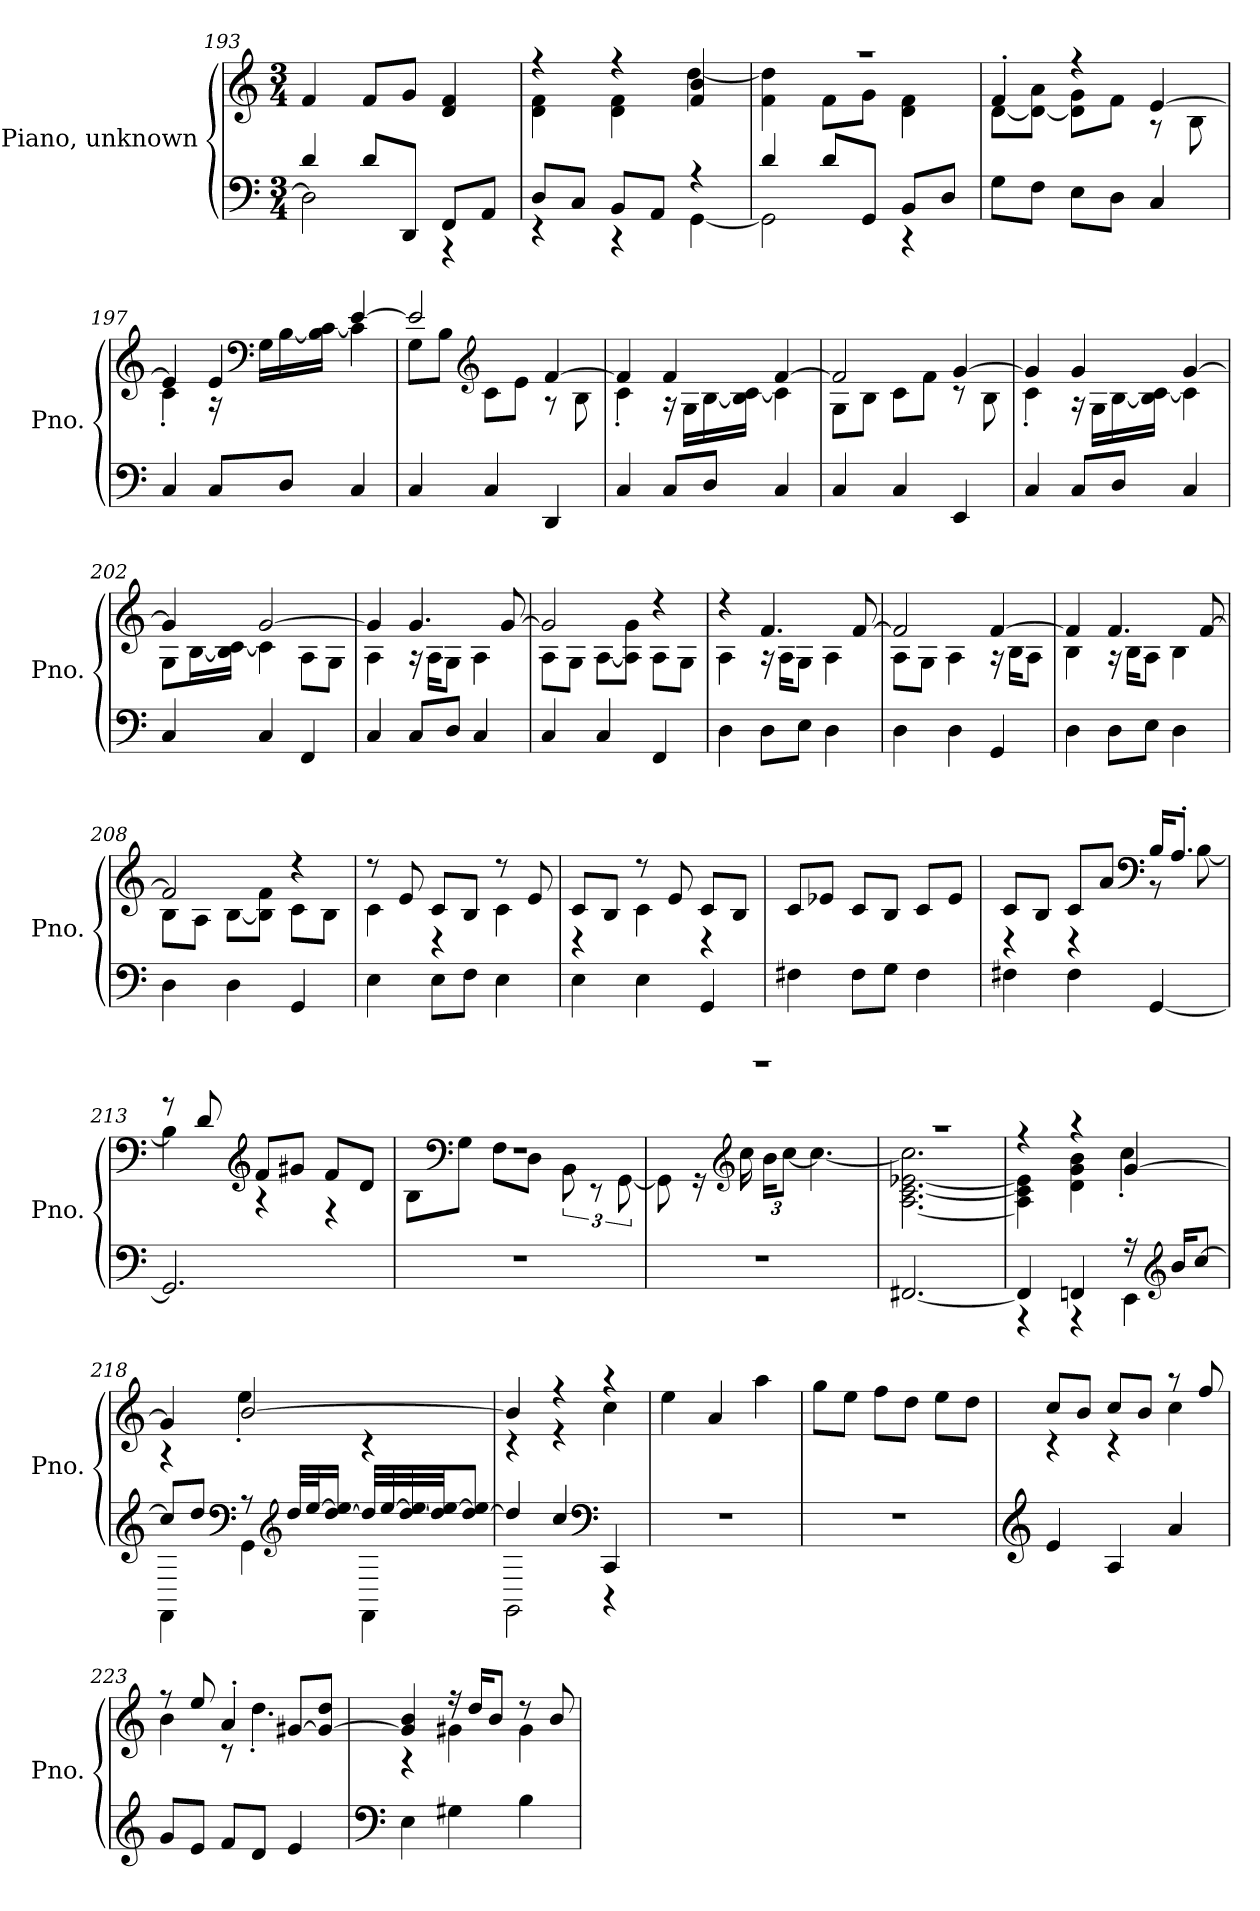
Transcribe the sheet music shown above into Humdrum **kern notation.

**kern	**kern
*part1	*part1
*staff2	*staff1
*I"Piano, unknown	*
*I'Pno.	*
*clefF4	*clefG2
*k[]	*k[]
*M3/4	*M3/4
=193	=193
*^	*
4d/	2D\]	4f/
8d/L	.	8f/L
8DD/J	.	8g/J
8FF/L	4r	4d/ 4f/
8AA/J	.	.
!!LO:LB:g=z
=194	=194	=194
*	*	*^
8D/L	4r	4r	4d\ 4f\
8C/J	.	.	.
8BB/L	4r	4r	4d\ 4f\
8AA/J	.	.	.
4r	[4GG\	4f/ 4b/	[4dd\
=195	=195	=195	=195
4d/	2GG\]	2.r	4f\ 4dd\]
8d/L	.	.	8f\L
8GG/J	.	.	8g\J
8BB/L	4r	.	4d\ 4f\
8D/J	.	.	.
*v	*v	*	*
=196	=196	=196
8G\L	4f'/	[8d\L
8F\J	.	8d\_ 8a\J
8E\L	4r	8d\] 8g\L
8D\J	.	8f\J
4C/	[4e/	8r
.	.	8B\
=197	=197	=197
4C/	4e/]	4c'\
8C/L	4e/	16r
*	*clefF4	*
.	.	16G\LL
8D/J	.	[16B\
.	.	16B\] [16c\JJ
4C/	[4e/	4c\]
=198	=198	=198
4C/	2e/]	8G\L
.	.	8B\J
*	*clefG2	*
4C/	.	8c\L
.	.	8e\J
4DD/	[4f/	8r
.	.	8B\
!!LO:LB:g=z	!!
=199	=199	=199
4C/	4f/]	4c'\
8C/L	4f/	16r
.	.	16G\LL
8D/J	.	[16B\
.	.	16B\] [16c\JJ
4C/	[4f/	4c\]
=200	=200	=200
4C/	2f/]	8G\L
.	.	8B\J
4C/	.	8c\L
.	.	8f\J
4EE/	[4g/	8r
.	.	8B\
=201	=201	=201
4C/	4g/]	4c'\
8C/L	4g/	16r
.	.	16G\LL
8D/J	.	[16B\
.	.	16B\] [16c\JJ
4C/	[4g/	4c\]
=202	=202	=202
4C/	4g/]	8G\L
.	.	[16B\L
.	.	16B\] [16c\JJ
4C/	[2g/	4c\]
4FF/	.	8A\L
.	.	8G\J
=203	=203	=203
4C/	4g/]	4A\
8C/L	4.g/	16r
.	.	16A\KL
8D/J	.	8G\J
4C/	.	4A\
.	[8g/	.
!!LO:LB:g=z	!!
=204	=204	=204
4C/	2g/]	8A\L
.	.	8G\J
4C/	.	[8A\L
.	.	8A\] 8g\J
4FF/	4r	8A\L
.	.	8G\J
=205	=205	=205
4D\	4r	4A\
8D\L	4.f/	16r
.	.	16A\KL
8E\J	.	8G\J
4D\	.	4A\
.	[8f/	.
=206	=206	=206
4D\	2f/]	8A\L
.	.	8G\J
4D\	.	4A\
4GG/	[4f/	16r
.	.	16B\KL
.	.	8A\J
=207	=207	=207
4D\	4f/]	4B\
8D\L	4.f/	16r
.	.	16B\KL
8E\J	.	8A\J
4D\	.	4B\
.	[8f/	.
=208	=208	=208
4D\	2f/]	8B\L
.	.	8A\J
4D\	.	[8B\L
.	.	8B\] 8f\J
4GG/	4r	8c\L
.	.	8B\J
!!LO:LB:g=z	!!
=209	=209	=209
4E\	8r	4c\
.	8e/	.
8E\L	8c/L	4r
8F\J	8B/J	.
4E\	8r	4c\
.	8e/	.
=210	=210	=210
4E\	8c/L	4r
.	8B/J	.
4E\	8r	4c\
.	8e/	.
4GG/	8c/L	4r
.	8B/J	.
*	*v	*v
=211	=211
4F#X\	8c/L
.	8e-X/J
8F#\L	8c/L
8G\J	8B/J
4F#\	8c/L
.	8e-/J
=212	=212
*	*^
4F#X\	8c/L	4r
.	8B/J	.
4F#\	8c/L	4r
.	8a/J	.
*	*clefF4	*
[4GG/	16B/KL	8r
.	8.A'/J	.
.	.	[8B\
=213	=213	=213
2.GG/]	8r	4B\]
.	8d/	.
*	*clefG2	*
.	8f/L	4r
.	8g#X/J	.
.	8f/L	4r
.	8d/J	.
!!LO:LB:g=z	!!
=214	=214	=214
2.r	2.r	8B\L
*	*clefF4	*
.	.	8G\J
.	.	8F\L
.	.	8D\J
.	.	12BB\
.	.	12r
.	.	[12GG\
=215	=215	=215
2.r	2.r	8GG\]
.	.	16r
*	*clefG2	*
.	.	16cc\
*	*	*Xbrackettup
.	.	24b\KL
.	.	[12cc\J
.	.	4.cc\_
=216	=216	=216
[2.FF#X/	2.r	[2.A\ [2.c\ [2.e-X\ 2.cc\]
=217	=217	=217
*^	*	*
4FF#/]	4r	4r	4A\] 4c\] 4e-\]
4FFn/	4r	4r	4d\ 4g\ 4b\
16r	4EE\	[4g/	4cc'\
*clefG2	*	*	*
16b/KL	.	.	.
[8cc/J	.	.	.
!!LO:PB:g=z	!!
=218	=218	=218	=218
8cc/L]	4FF\	4g/]	4r
8dd/J	.	.	.
*clefF4	*	*	*
8r	4GG\	[2b/	4ee'\
*clefG2	*	*	*
32dd/LLL	.	.	.
[32ee/J	.	.	.
[16dd/ 16ee/]JJ	.	.	.
32dd/LLL]	4FF\	.	4r
[32ee/	.	.	.
[32dd/ 32ee/]	.	.	.
32dd/] [32ee/JJ	.	.	.
[8dd/ 8ee/]J	.	.	.
=219	=219	=219	=219
4dd/]	2GG\	4b/]	4r
4cc/	.	4r	4r
*clefF4	*	*	*
4CC/	4r	4r	4cc\
*v	*v	*	*
*	*v	*v
=220	=220
2.r	4ee\
.	4a/
.	4aa\
=221	=221
2.r	8gg\L
.	8ee\J
.	8ff\L
.	8dd\J
.	8ee\L
.	8dd\J
=222	=222
*clefG2	*
*	*^
4e/	8cc/L	4r
.	8b/J	.
4A/	8cc/L	4r
.	8b/J	.
4a/	8r	4cc\
.	8ff/	.
!!LO:LB:g=z	!!
=223	=223	=223
8g/L	8r	4b\
8e/J	8ee/	.
8f/L	4a'/	8r
8d/J	.	4.dd'\
4e/	[8g#X/L	.
.	8g#/_ 8dd/J	.
=224	=224	=224
*clefF4	*	*
4E\	4g#/] 4b/	4r
4G#X\	16r	4g#X\
.	16dd/KL	.
.	8b/J	.
4B\	8r	4g#\
.	8b/	.
*	*v	*v
=	=
*-	*-
